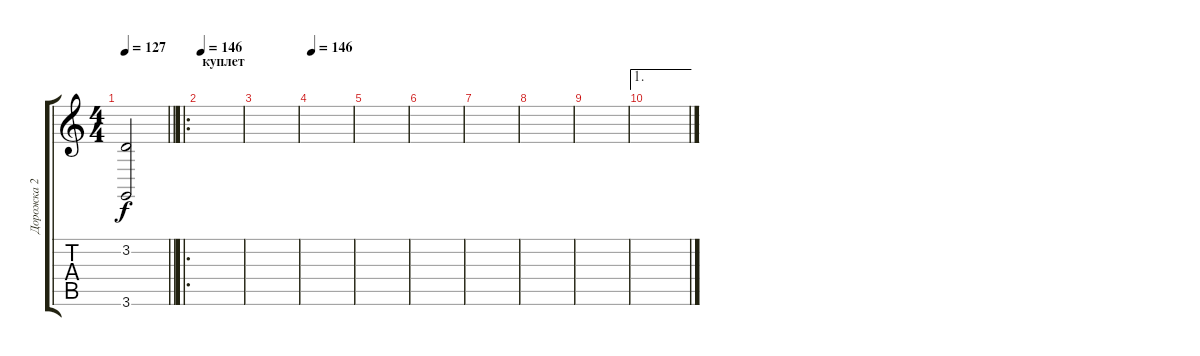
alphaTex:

\track ("Дорожка 2" "Дорожка 2") {instrument choiraahs}
\staff {score tabs}
\tuning (E4 B3 G3 D3 A2 E2) {hide}
\ts (4 4)
\tempo 127
\clef g2
\barLineRight lightlight
\ks c
(3.2{t} 3.6{t}).2{dy f} |
\ro
\section ("" "куплет")
\tempo 146
|
|
\tempo 146
|
|
|
|
|
|
\ae 1
